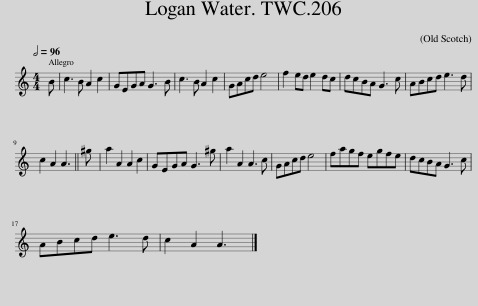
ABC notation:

X:1
L:1/8
Q:1/2=96
M:4/4
I:linebreak $
K:C
V:1 treble
V:1
 B | c3 B A2 c2 | GEGA G3 B | c3 B A2 c2 | GAcd e4 | %5
 f2 ed e2 dc | dcBA G3 c | ABcd e3 d |$ c2 A2 A3 || ^g | %10
 a2 A2 A2 c2 | GEGA G3 ^g | a2 A2 A3 c | GAcd e4 | fagf egfe | %15
 dcBA G3 c |$ ABcd e3 d | c2 A2 A3 |] %18
